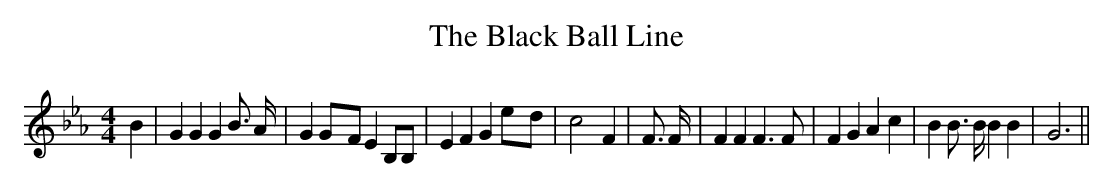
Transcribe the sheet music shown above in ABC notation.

X:1
T:The Black Ball Line
M:4/4
L:1/4
K:Eb
 B| G G G B3/4 A/4| GG/2-F/2 E B,/2B,/2| E F Ge/2-d/2| c2- F| F3/4 F/4|\
 F F F3/2 F/2| F G A c| B B3/4 B/4 B B| G3||
